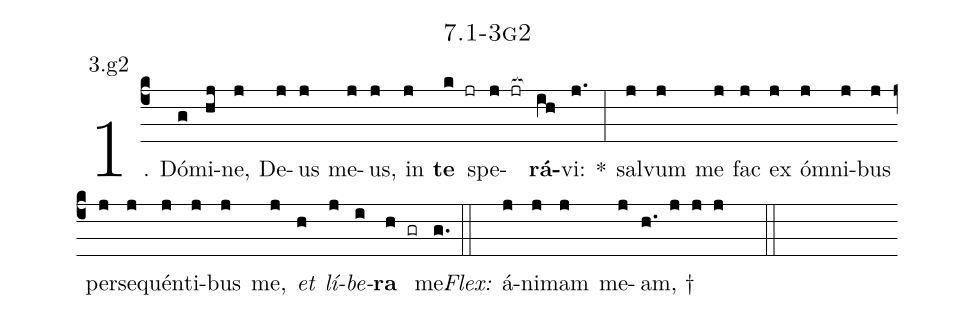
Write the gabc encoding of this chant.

name: 7.1-3g2;
annotation: 3.g2;
%%
(c4)1. Dó(g)mi(hj)ne,(j) De(j)us(j) me(j)us,(j) in(j) <b>te</b>(k jr) spe(j jr[ocb:1{])<b>rá</b>(ih[ocb:0}])vi:(j.) *(:) sal(j)vum(j) me(j) fac(j) ex(j) óm(j)ni(j)bus(j) per(j)se(j)quén(j)ti(j)bus(j) me,(j) <i>et</i>(h) <i>lí</i>(j)<i>be</i>(i)<b>ra</b>(h gr) me.(g.) (::)
<i>Flex:</i>()  á(j)ni(j)mam(j) me(j)am, †(h. j j j  ::)
